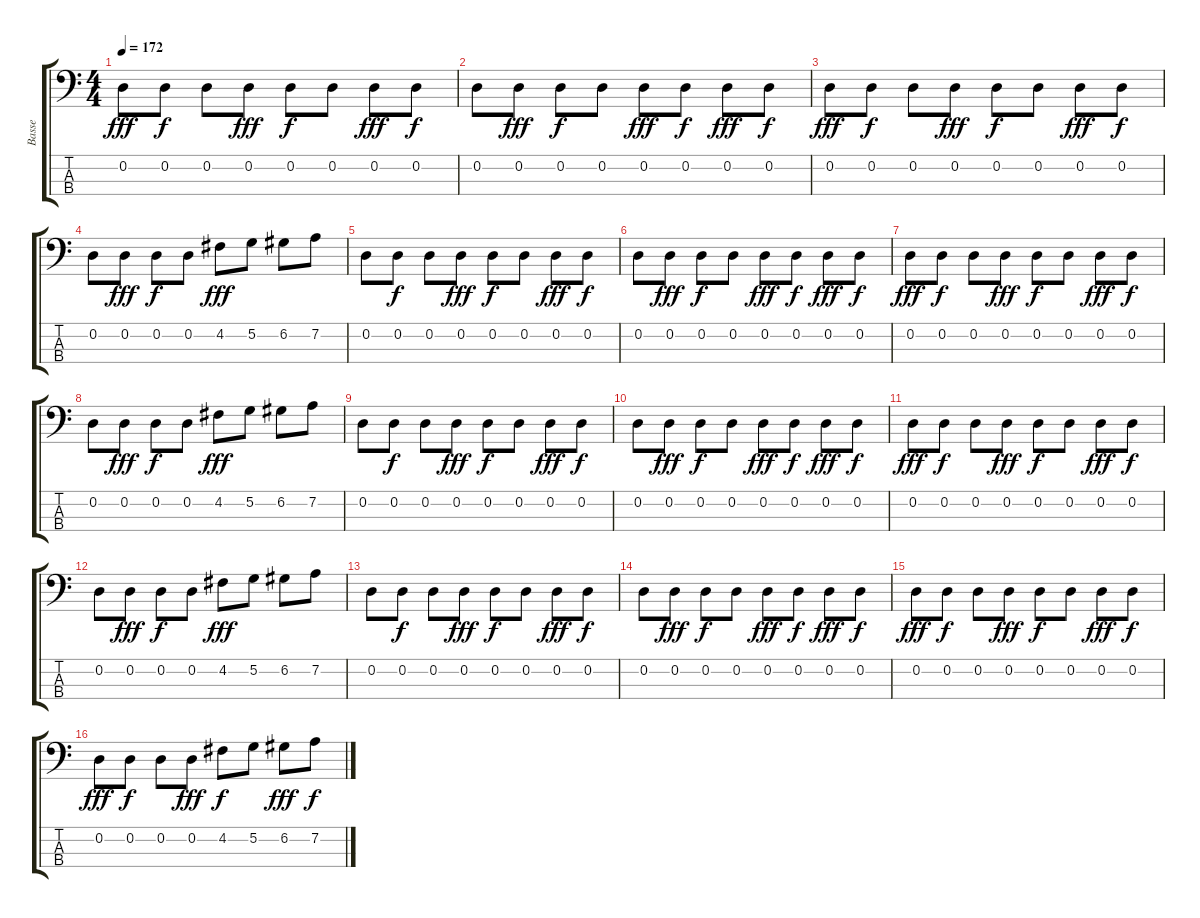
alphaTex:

\track ("Basse" "Basse") {instrument electricbasspick}
\staff {score tabs}
\tuning (G2 D2 A1 E1) {hide}
\ts (4 4)
\tempo 172
\clef f4
\ks c
0.2.8{dy fff} 0.2.8{dy f} 0.2.8 0.2.8{dy fff} 0.2.8{dy f} 0.2.8 0.2.8{dy fff} 0.2.8{dy f} |
0.2.8 0.2.8{dy fff} 0.2.8{dy f} 0.2.8 0.2.8{dy fff} 0.2.8{dy f} 0.2.8{dy fff} 0.2.8{dy f} |
0.2.8{dy fff} 0.2.8{dy f} 0.2.8 0.2.8{dy fff} 0.2.8{dy f} 0.2.8 0.2.8{dy fff} 0.2.8{dy f} |
0.2.8 0.2.8{dy fff} 0.2.8{dy f} 0.2.8 4.2.8{dy fff} 5.2.8 6.2.8 7.2.8 |
0.2.8 0.2.8{dy f} 0.2.8 0.2.8{dy fff} 0.2.8{dy f} 0.2.8 0.2.8{dy fff} 0.2.8{dy f} |
0.2.8 0.2.8{dy fff} 0.2.8{dy f} 0.2.8 0.2.8{dy fff} 0.2.8{dy f} 0.2.8{dy fff} 0.2.8{dy f} |
0.2.8{dy fff} 0.2.8{dy f} 0.2.8 0.2.8{dy fff} 0.2.8{dy f} 0.2.8 0.2.8{dy fff} 0.2.8{dy f} |
0.2.8 0.2.8{dy fff} 0.2.8{dy f} 0.2.8 4.2.8{dy fff} 5.2.8 6.2.8 7.2.8 |
0.2.8 0.2.8{dy f} 0.2.8 0.2.8{dy fff} 0.2.8{dy f} 0.2.8 0.2.8{dy fff} 0.2.8{dy f} |
0.2.8 0.2.8{dy fff} 0.2.8{dy f} 0.2.8 0.2.8{dy fff} 0.2.8{dy f} 0.2.8{dy fff} 0.2.8{dy f} |
0.2.8{dy fff} 0.2.8{dy f} 0.2.8 0.2.8{dy fff} 0.2.8{dy f} 0.2.8 0.2.8{dy fff} 0.2.8{dy f} |
0.2.8 0.2.8{dy fff} 0.2.8{dy f} 0.2.8 4.2.8{dy fff} 5.2.8 6.2.8 7.2.8 |
0.2.8 0.2.8{dy f} 0.2.8 0.2.8{dy fff} 0.2.8{dy f} 0.2.8 0.2.8{dy fff} 0.2.8{dy f} |
0.2.8 0.2.8{dy fff} 0.2.8{dy f} 0.2.8 0.2.8{dy fff} 0.2.8{dy f} 0.2.8{dy fff} 0.2.8{dy f} |
0.2.8{dy fff} 0.2.8{dy f} 0.2.8 0.2.8{dy fff} 0.2.8{dy f} 0.2.8 0.2.8{dy fff} 0.2.8{dy f} |
0.2.8{dy fff} 0.2.8{dy f} 0.2.8 0.2.8{dy fff} 4.2.8{dy f} 5.2.8 6.2.8{dy fff} 7.2.8{dy f}
